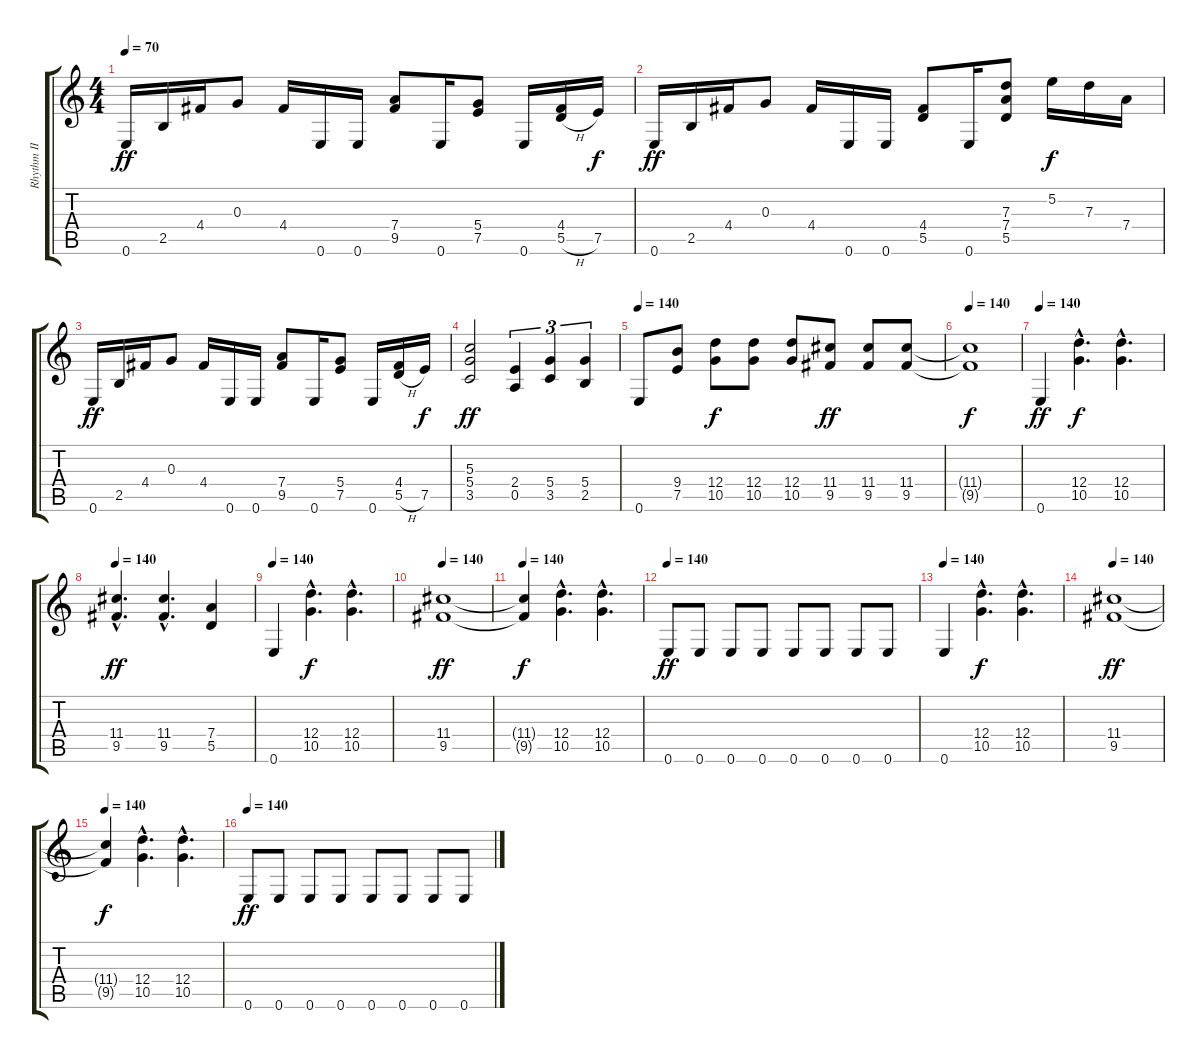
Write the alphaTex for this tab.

\track ("Rhythm II" "Rhythm II") {instrument distortionguitar}
\staff {score tabs}
\tuning (E4 B3 G3 D3 A2 E2) {hide}
\ts (4 4)
\tempo 70
\clef g2
\ks c
0.6.16{dy ff} 2.5.16 4.4.16 0.3.8 4.4.16 0.6.16 0.6.16 (7.4 9.5).8 0.6.16 (5.4 7.5).8 0.6.16 (4.4 5.5{h}).16 7.5.16{dy f} |
0.6.16{dy ff} 2.5.16 4.4.16 0.3.8 4.4.16 0.6.16 0.6.16 (4.4 5.5).8 0.6.16 (7.3 7.4 5.5).8 5.2.16{dy f} 7.3.16 7.4.16 |
0.6.16{dy ff} 2.5.16 4.4.16 0.3.8 4.4.16 0.6.16 0.6.16 (7.4 9.5).8 0.6.16 (5.4 7.5).8 0.6.16 (4.4 5.5{h}).16 7.5.16{dy f} |
(5.3 5.4 3.5).2{dy ff} (2.4 0.5).4{tu (3 2)} (5.4 3.5).4{tu (3 2)} (5.4 2.5).4{tu (3 2)} |
\tempo 140
0.6.8 (9.4 7.5).8 (12.4 10.5).8{dy f} (12.4 10.5).8 (12.4 10.5).8 (11.4 9.5).8{dy ff} (11.4 9.5).8 (11.4 9.5).8 |
\tempo 140
(11.4{t} 9.5{t}).1{dy f} |
\tempo 140
0.6.4{dy ff} (12.4{hac} 10.5{hac}).4{d dy f} (12.4{hac} 10.5{hac}).4{d} |
\tempo 140
(11.4{hac} 9.5{hac}).4{d dy ff} (11.4{hac} 9.5{hac}).4{d} (7.4 5.5).4 |
\tempo 140
0.6.4 (12.4{hac} 10.5{hac}).4{d dy f} (12.4{hac} 10.5{hac}).4{d} |
\tempo 140
(11.4 9.5).1{dy ff} |
\tempo 140
(11.4{t} 9.5{t}).4{dy f} (12.4{hac} 10.5{hac}).4{d} (12.4{hac} 10.5{hac}).4{d} |
\tempo 140
0.6.8{dy ff} 0.6.8 0.6.8 0.6.8 0.6.8 0.6.8 0.6.8 0.6.8 |
\tempo 140
0.6.4 (12.4{hac} 10.5{hac}).4{d dy f} (12.4{hac} 10.5{hac}).4{d} |
\tempo 140
(11.4 9.5).1{dy ff} |
\tempo 140
(11.4{t} 9.5{t}).4{dy f} (12.4{hac} 10.5{hac}).4{d} (12.4{hac} 10.5{hac}).4{d} |
\tempo 140
0.6.8{dy ff} 0.6.8 0.6.8 0.6.8 0.6.8 0.6.8 0.6.8 0.6.8
